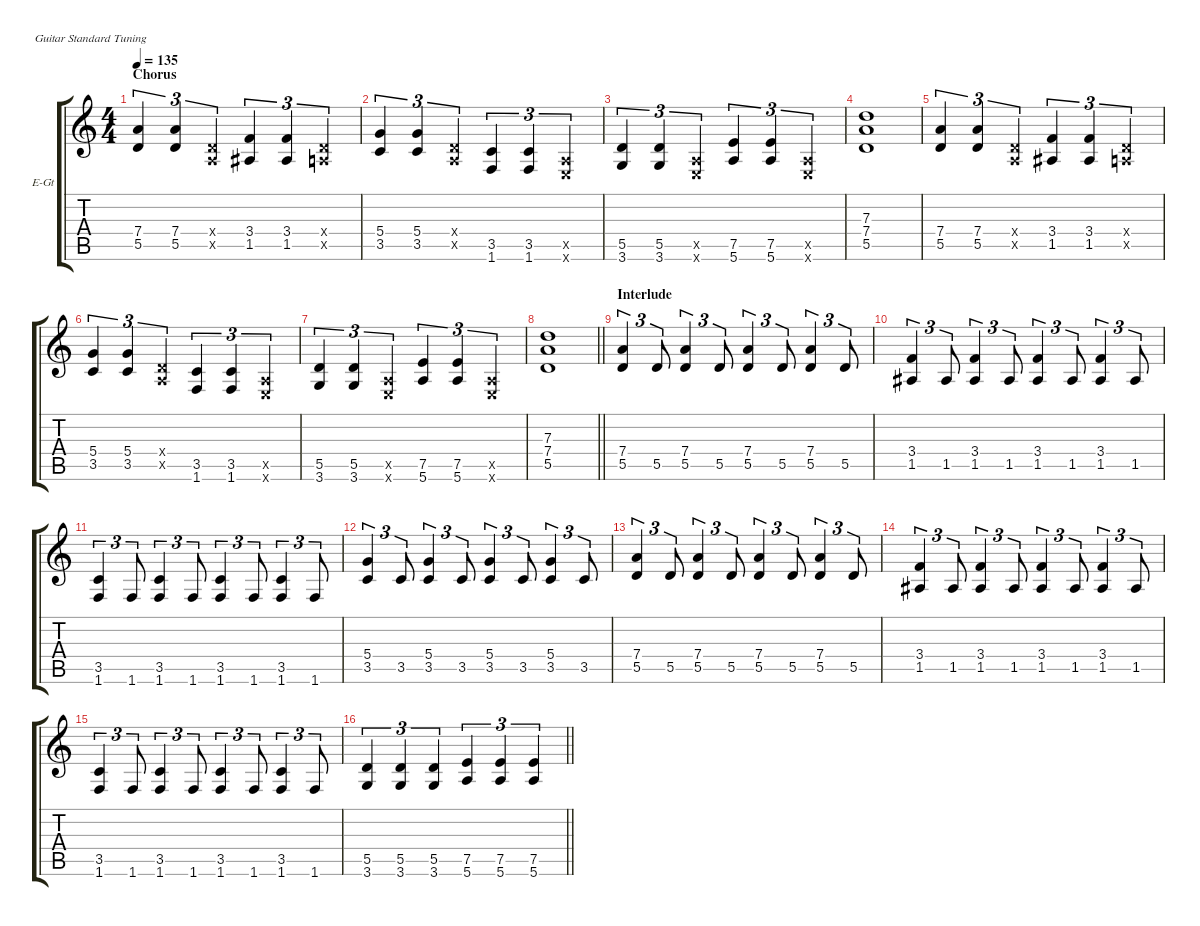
\hideDynamics
\bracketExtendMode groupsimilarinstruments
\firstSystemTrackNameOrientation horizontal
\otherSystemsTrackNameOrientation horizontal
\track ("Rhythm" "E-Gt") {solo instrument distortionguitar}
\staff {score tabs}
\tuning (E4 B3 G3 D3 A2 E2)
\ts (4 4)
\section ("" "Chorus")
\tempo 135
\clef g2
\ks c
(7.4 5.5).4{tu (3 2) dy fff} (7.4 5.5).4{tu (3 2)} (0.4{x} 0.5{x}).4{tu (3 2)} (3.4 1.5).4{tu (3 2)} (3.4 1.5).4{tu (3 2)} (0.4{x} 0.5{x}).4{tu (3 2) dy f} |
(5.4 3.5).4{tu (3 2) dy fff} (5.4 3.5).4{tu (3 2)} (0.4{x} 0.5{x}).4{tu (3 2) dy f} (3.5 1.6).4{tu (3 2) dy fff} (3.5 1.6).4{tu (3 2)} (0.5{x} 0.6{x}).4{tu (3 2) dy f} |
(5.5 3.6).4{tu (3 2) dy fff} (5.5 3.6).4{tu (3 2)} (0.5{x} 0.6{x}).4{tu (3 2) dy f} (7.5 5.6).4{tu (3 2) dy fff} (7.5 5.6).4{tu (3 2)} (0.5{x} 0.6{x}).4{tu (3 2) dy f} |
(7.3 7.4 5.5).1{dy fff} |
(7.4 5.5).4{tu (3 2)} (7.4 5.5).4{tu (3 2)} (0.4{x} 0.5{x}).4{tu (3 2) dy f} (3.4 1.5).4{tu (3 2) dy fff} (3.4 1.5).4{tu (3 2)} (0.4{x} 0.5{x}).4{tu (3 2) dy f} |
(5.4 3.5).4{tu (3 2) dy fff} (5.4 3.5).4{tu (3 2)} (0.4{x} 0.5{x}).4{tu (3 2) dy f} (3.5 1.6).4{tu (3 2) dy fff} (3.5 1.6).4{tu (3 2)} (0.5{x} 0.6{x}).4{tu (3 2) dy f} |
(5.5 3.6).4{tu (3 2) dy fff} (5.5 3.6).4{tu (3 2)} (0.5{x} 0.6{x}).4{tu (3 2) dy f} (7.5 5.6).4{tu (3 2) dy fff} (7.5 5.6).4{tu (3 2)} (0.5{x} 0.6{x}).4{tu (3 2) dy f} |
\barLineRight lightlight
(7.3 7.4 5.5).1{dy fff} |
\section ("" "Interlude")
(7.4 5.5).4{tu (3 2) dy f} 5.5.8{tu (3 2)} (7.4 5.5).4{tu (3 2)} 5.5.8{tu (3 2)} (7.4 5.5).4{tu (3 2)} 5.5.8{tu (3 2)} (7.4 5.5).4{tu (3 2)} 5.5.8{tu (3 2)} |
(3.4 1.5).4{tu (3 2)} 1.5.8{tu (3 2)} (3.4 1.5).4{tu (3 2)} 1.5.8{tu (3 2)} (3.4 1.5).4{tu (3 2)} 1.5.8{tu (3 2)} (3.4 1.5).4{tu (3 2)} 1.5.8{tu (3 2)} |
(3.5 1.6).4{tu (3 2)} 1.6.8{tu (3 2)} (3.5 1.6).4{tu (3 2)} 1.6.8{tu (3 2)} (3.5 1.6).4{tu (3 2)} 1.6.8{tu (3 2)} (3.5 1.6).4{tu (3 2)} 1.6.8{tu (3 2)} |
(5.4 3.5).4{tu (3 2)} 3.5.8{tu (3 2)} (5.4 3.5).4{tu (3 2)} 3.5.8{tu (3 2)} (5.4 3.5).4{tu (3 2)} 3.5.8{tu (3 2)} (5.4 3.5).4{tu (3 2)} 3.5.8{tu (3 2)} |
(7.4 5.5).4{tu (3 2)} 5.5.8{tu (3 2)} (7.4 5.5).4{tu (3 2)} 5.5.8{tu (3 2)} (7.4 5.5).4{tu (3 2)} 5.5.8{tu (3 2)} (7.4 5.5).4{tu (3 2)} 5.5.8{tu (3 2)} |
(3.4 1.5).4{tu (3 2)} 1.5.8{tu (3 2)} (3.4 1.5).4{tu (3 2)} 1.5.8{tu (3 2)} (3.4 1.5).4{tu (3 2)} 1.5.8{tu (3 2)} (3.4 1.5).4{tu (3 2)} 1.5.8{tu (3 2)} |
(3.5 1.6).4{tu (3 2)} 1.6.8{tu (3 2)} (3.5 1.6).4{tu (3 2)} 1.6.8{tu (3 2)} (3.5 1.6).4{tu (3 2)} 1.6.8{tu (3 2)} (3.5 1.6).4{tu (3 2)} 1.6.8{tu (3 2)} |
\barLineRight lightlight
(5.5 3.6).4{tu (3 2)} (5.5 3.6).4{tu (3 2)} (5.5 3.6).4{tu (3 2)} (7.5 5.6).4{tu (3 2)} (7.5 5.6).4{tu (3 2)} (7.5 5.6).4{tu (3 2)}
